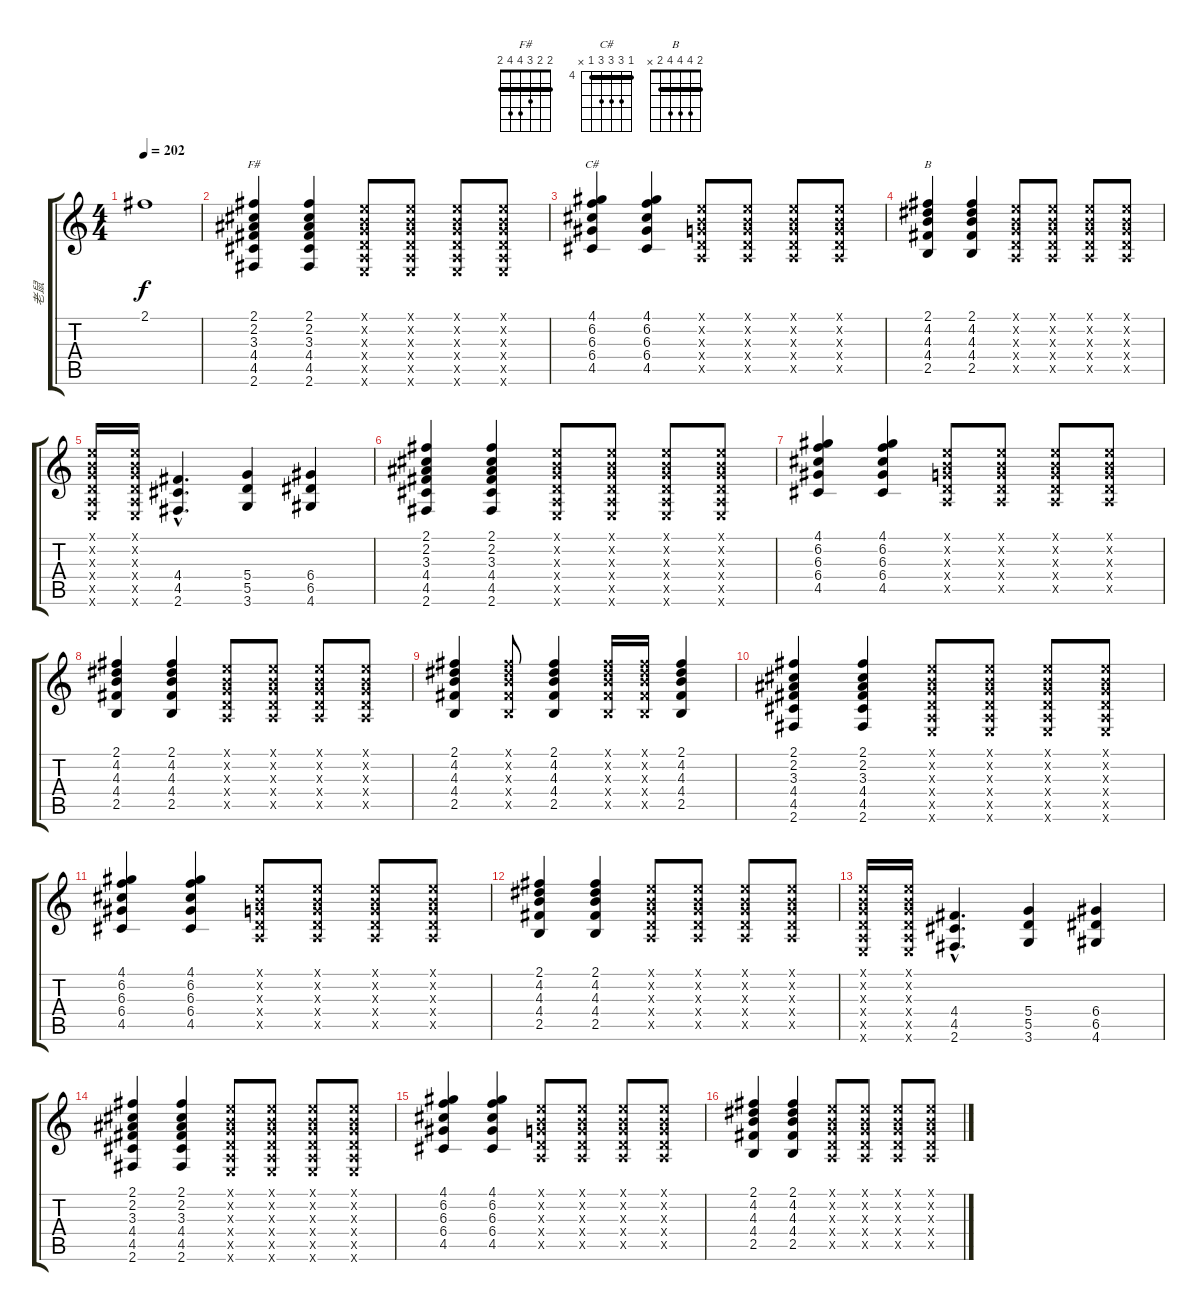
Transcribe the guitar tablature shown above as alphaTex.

\track ("老鼠" "老鼠") {instrument distortionguitar}
\staff {score tabs}
\tuning (E4 B3 G3 D3 A2 E2) {hide}
\chord ("F#" 2 2 3 4 4 2) {barre 2}
\chord ("C#" 4 6 6 6 4 x) {firstfret 4 barre 4}
\chord ("B" 2 4 4 4 2 x) {barre 2}
\ts (4 4)
\tempo 202
\clef g2
\ks c
2.1{t}.1{dy f} |
(2.1 2.2 3.3 4.4 4.5 2.6).4{ch "F#" instrument distortionguitar} (2.1 2.2 3.3 4.4 4.5 2.6).4 (0.1{x} 0.2{x} 0.3{x} 0.4{x} 0.5{x} 0.6{x}).8 (0.1{x} 0.2{x} 0.3{x} 0.4{x} 0.5{x} 0.6{x}).8 (0.1{x} 0.2{x} 0.3{x} 0.4{x} 0.5{x} 0.6{x}).8 (0.1{x} 0.2{x} 0.3{x} 0.4{x} 0.5{x} 0.6{x}).8 |
(4.1 6.2 6.3 6.4 4.5).4{ch "C#"} (4.1 6.2 6.3 6.4 4.5).4 (0.1{x} 0.2{x} 0.3{x} 0.4{x} 0.5{x}).8 (0.1{x} 0.2{x} 0.3{x} 0.4{x} 0.5{x}).8 (0.1{x} 0.2{x} 0.3{x} 0.4{x} 0.5{x}).8 (0.1{x} 0.2{x} 0.3{x} 0.4{x} 0.5{x}).8 |
(2.1 4.2 4.3 4.4 2.5).4{ch "B"} (2.1 4.2 4.3 4.4 2.5).4 (0.1{x} 0.2{x} 0.3{x} 0.4{x} 0.5{x}).8 (0.1{x} 0.2{x} 0.3{x} 0.4{x} 0.5{x}).8 (0.1{x} 0.2{x} 0.3{x} 0.4{x} 0.5{x}).8 (0.1{x} 0.2{x} 0.3{x} 0.4{x} 0.5{x}).8 |
(0.1{x} 0.2{x} 0.3{x} 0.4{x} 0.5{x} 0.6{x}).16 (0.1{x} 0.2{x} 0.3{x} 0.4{x} 0.5{x} 0.6{x}).16 (4.4{hac} 4.5{hac} 2.6{hac}).4{d} (5.4 5.5 3.6).4 (6.4 6.5 4.6).4 |
(2.1 2.2 3.3 4.4 4.5 2.6).4 (2.1 2.2 3.3 4.4 4.5 2.6).4 (0.1{x} 0.2{x} 0.3{x} 0.4{x} 0.5{x} 0.6{x}).8 (0.1{x} 0.2{x} 0.3{x} 0.4{x} 0.5{x} 0.6{x}).8 (0.1{x} 0.2{x} 0.3{x} 0.4{x} 0.5{x} 0.6{x}).8 (0.1{x} 0.2{x} 0.3{x} 0.4{x} 0.5{x} 0.6{x}).8 |
(4.1 6.2 6.3 6.4 4.5).4 (4.1 6.2 6.3 6.4 4.5).4 (0.1{x} 0.2{x} 0.3{x} 0.4{x} 0.5{x}).8 (0.1{x} 0.2{x} 0.3{x} 0.4{x} 0.5{x}).8 (0.1{x} 0.2{x} 0.3{x} 0.4{x} 0.5{x}).8 (0.1{x} 0.2{x} 0.3{x} 0.4{x} 0.5{x}).8 |
(2.1 4.2 4.3 4.4 2.5).4 (2.1 4.2 4.3 4.4 2.5).4 (0.1{x} 0.2{x} 0.3{x} 0.4{x} 0.5{x}).8 (0.1{x} 0.2{x} 0.3{x} 0.4{x} 0.5{x}).8 (0.1{x} 0.2{x} 0.3{x} 0.4{x} 0.5{x}).8 (0.1{x} 0.2{x} 0.3{x} 0.4{x} 0.5{x}).8 |
(2.1 4.2 4.3 4.4 2.5).4 (2.1{x} 4.2{x} 4.3{x} 4.4{x} 2.5{x}).8 (2.1 4.2 4.3 4.4 2.5).4 (2.1{x} 4.2{x} 4.3{x} 4.4{x} 2.5{x}).16 (2.1{x} 4.2{x} 4.3{x} 4.4{x} 2.5{x}).16 (2.1 4.2 4.3 4.4 2.5).4 |
(2.1 2.2 3.3 4.4 4.5 2.6).4 (2.1 2.2 3.3 4.4 4.5 2.6).4 (0.1{x} 0.2{x} 0.3{x} 0.4{x} 0.5{x} 0.6{x}).8 (0.1{x} 0.2{x} 0.3{x} 0.4{x} 0.5{x} 0.6{x}).8 (0.1{x} 0.2{x} 0.3{x} 0.4{x} 0.5{x} 0.6{x}).8 (0.1{x} 0.2{x} 0.3{x} 0.4{x} 0.5{x} 0.6{x}).8 |
(4.1 6.2 6.3 6.4 4.5).4 (4.1 6.2 6.3 6.4 4.5).4 (0.1{x} 0.2{x} 0.3{x} 0.4{x} 0.5{x}).8 (0.1{x} 0.2{x} 0.3{x} 0.4{x} 0.5{x}).8 (0.1{x} 0.2{x} 0.3{x} 0.4{x} 0.5{x}).8 (0.1{x} 0.2{x} 0.3{x} 0.4{x} 0.5{x}).8 |
(2.1 4.2 4.3 4.4 2.5).4 (2.1 4.2 4.3 4.4 2.5).4 (0.1{x} 0.2{x} 0.3{x} 0.4{x} 0.5{x}).8 (0.1{x} 0.2{x} 0.3{x} 0.4{x} 0.5{x}).8 (0.1{x} 0.2{x} 0.3{x} 0.4{x} 0.5{x}).8 (0.1{x} 0.2{x} 0.3{x} 0.4{x} 0.5{x}).8 |
(0.1{x} 0.2{x} 0.3{x} 0.4{x} 0.5{x} 0.6{x}).16 (0.1{x} 0.2{x} 0.3{x} 0.4{x} 0.5{x} 0.6{x}).16 (4.4{hac} 4.5{hac} 2.6{hac}).4{d} (5.4 5.5 3.6).4 (6.4 6.5 4.6).4 |
(2.1 2.2 3.3 4.4 4.5 2.6).4 (2.1 2.2 3.3 4.4 4.5 2.6).4 (0.1{x} 0.2{x} 0.3{x} 0.4{x} 0.5{x} 0.6{x}).8 (0.1{x} 0.2{x} 0.3{x} 0.4{x} 0.5{x} 0.6{x}).8 (0.1{x} 0.2{x} 0.3{x} 0.4{x} 0.5{x} 0.6{x}).8 (0.1{x} 0.2{x} 0.3{x} 0.4{x} 0.5{x} 0.6{x}).8 |
(4.1 6.2 6.3 6.4 4.5).4 (4.1 6.2 6.3 6.4 4.5).4 (0.1{x} 0.2{x} 0.3{x} 0.4{x} 0.5{x}).8 (0.1{x} 0.2{x} 0.3{x} 0.4{x} 0.5{x}).8 (0.1{x} 0.2{x} 0.3{x} 0.4{x} 0.5{x}).8 (0.1{x} 0.2{x} 0.3{x} 0.4{x} 0.5{x}).8 |
(2.1 4.2 4.3 4.4 2.5).4 (2.1 4.2 4.3 4.4 2.5).4 (0.1{x} 0.2{x} 0.3{x} 0.4{x} 0.5{x}).8 (0.1{x} 0.2{x} 0.3{x} 0.4{x} 0.5{x}).8 (0.1{x} 0.2{x} 0.3{x} 0.4{x} 0.5{x}).8 (0.1{x} 0.2{x} 0.3{x} 0.4{x} 0.5{x}).8
